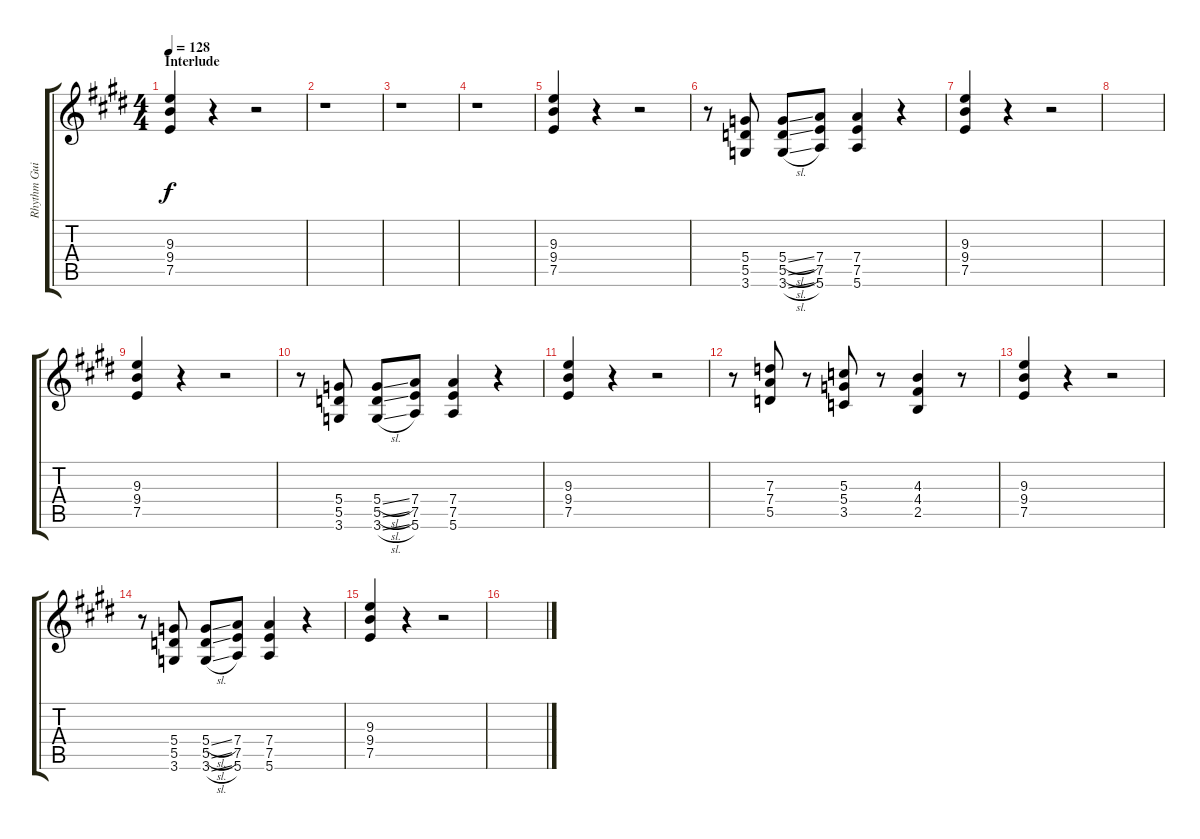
\track ("Rhythm Guitar" "Rhythm Gui") {instrument overdrivenguitar}
\staff {score tabs}
\tuning (E4 B3 G3 D3 A2 E2) {hide}
\ts (4 4)
\section ("" "Interlude")
\tempo 128
\clef g2
\ks e
(9.3 9.4 7.5).4{dy f} r.4 r.2 |
\ks c#minor
r.1 |
r.1 |
r.1 |
\ks e
(9.3 9.4 7.5).4 r.4 r.2 |
\ks c#minor
r.8 (5.4 5.5 3.6).8 (5.4{sl} 5.5{sl} 3.6{sl}).8 (7.4 7.5 5.6).8 (7.4 7.5 5.6).4 r.4 |
(9.3 9.4 7.5).4 r.4 r.2 |
|
\ks e
(9.3 9.4 7.5).4 r.4 r.2 |
\ks c#minor
r.8 (5.4 5.5 3.6).8 (5.4{sl} 5.5{sl} 3.6{sl}).8 (7.4 7.5 5.6).8 (7.4 7.5 5.6).4 r.4 |
(9.3 9.4 7.5).4 r.4 r.2 |
r.8 (7.3 7.4 5.5).8 r.8 (5.3 5.4 3.5).8 r.8 (4.3 4.4 2.5).4 r.8 |
\ks e
(9.3 9.4 7.5).4 r.4 r.2 |
\ks c#minor
r.8 (5.4 5.5 3.6).8 (5.4{sl} 5.5{sl} 3.6{sl}).8 (7.4 7.5 5.6).8 (7.4 7.5 5.6).4 r.4 |
(9.3 9.4 7.5).4 r.4 r.2 |
\ks e
